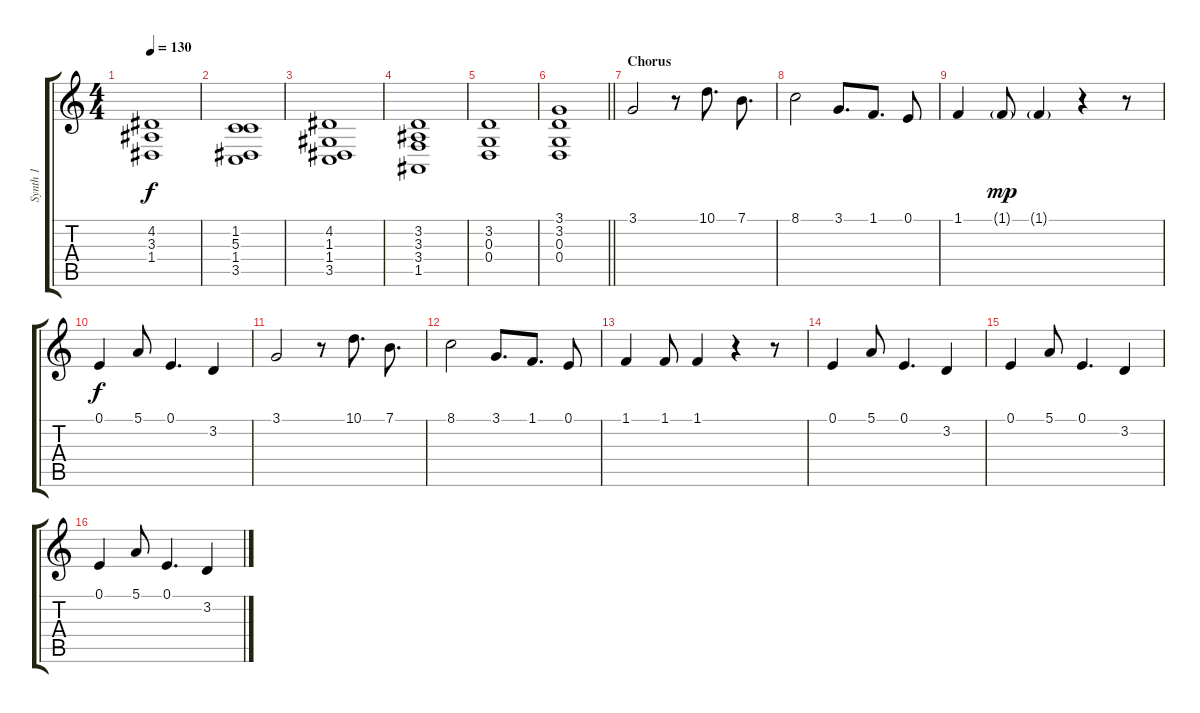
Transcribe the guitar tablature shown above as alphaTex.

\track ("Synth 1" "Synth 1") {instrument honkytonkpiano}
\staff {score tabs}
\tuning (E4 B3 G3 D3 A2 E2) {hide}
\ts (4 4)
\tempo 130
\clef g2
\ks c
(4.2 3.3 1.4).1{dy f} |
(1.2 5.3 1.4 3.5).1 |
(4.2 1.3 1.4 3.5).1 |
(3.2 3.3 3.4 1.5).1 |
(3.2 0.3 0.4).1 |
\barLineRight lightlight
(3.1 3.2 0.3 0.4).1 |
\section ("" "Chorus")
3.1.2{volume 12 instrument honkytonkpiano} r.8{txt ""} 10.1.8{d} 7.1.8{d} |
8.1.2 3.1.8{d} 1.1.8{d} 0.1.8 |
1.1.4 1.1{g}.8{dy mp} 1.1{g}.4 r.4 r.8 |
0.1.4{dy f} 5.1.8 0.1.4{d} 3.2.4 |
3.1.2 r.8{txt ""} 10.1.8{d} 7.1.8{d} |
8.1.2 3.1.8{d} 1.1.8{d} 0.1.8 |
1.1.4 1.1.8 1.1.4 r.4 r.8 |
0.1.4 5.1.8 0.1.4{d} 3.2.4 |
0.1.4 5.1.8 0.1.4{d} 3.2.4 |
0.1.4 5.1.8 0.1.4{d} 3.2.4
